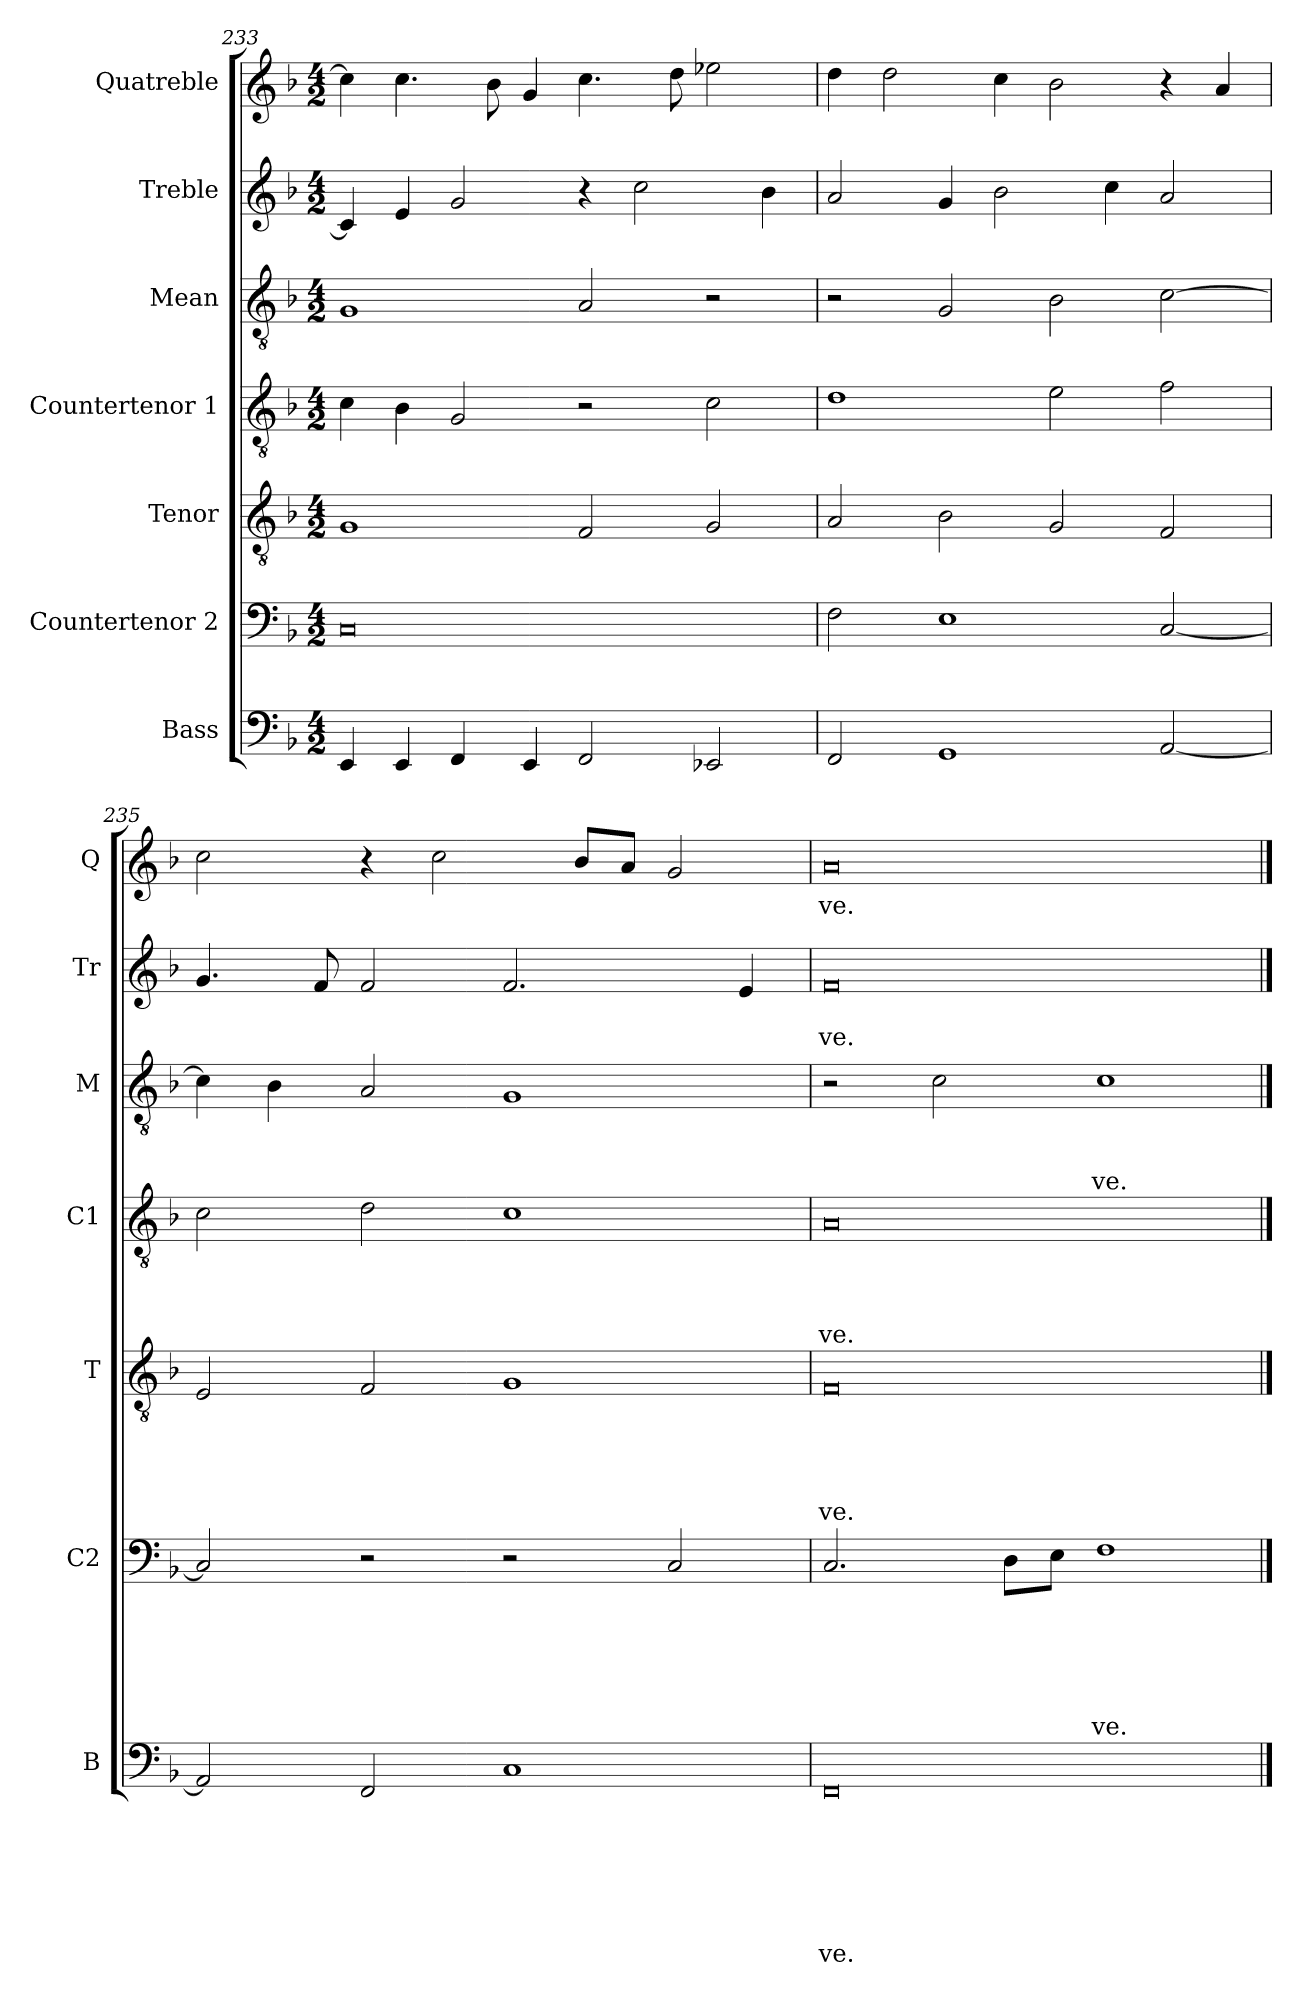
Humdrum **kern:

**kern	**text	**text	**text	**text	**text	**text	**text	**kern	**text	**text	**text	**text	**text	**text	**kern	**text	**text	**text	**text	**text	**kern	**text	**text	**text	**text	**kern	**text	**text	**text	**kern	**text	**text	**kern	**text
*part7	*part7	*part7	*part7	*part7	*part7	*part7	*part7	*part6	*part6	*part6	*part6	*part6	*part6	*part6	*part5	*part5	*part5	*part5	*part5	*part5	*part4	*part4	*part4	*part4	*part4	*part3	*part3	*part3	*part3	*part2	*part2	*part2	*part1	*part1
*staff7	*staff7	*staff7	*staff7	*staff7	*staff7	*staff7	*staff7	*staff6	*staff6	*staff6	*staff6	*staff6	*staff6	*staff6	*staff5	*staff5	*staff5	*staff5	*staff5	*staff5	*staff4	*staff4	*staff4	*staff4	*staff4	*staff3	*staff3	*staff3	*staff3	*staff2	*staff2	*staff2	*staff1	*staff1
*I"Bass	*	*	*	*	*	*	*	*I"Countertenor 2	*	*	*	*	*	*	*I"Tenor	*	*	*	*	*	*I"Countertenor 1	*	*	*	*	*I"Mean	*	*	*	*I"Treble	*	*	*I"Quatreble	*
*I'B	*	*	*	*	*	*	*	*I'C2	*	*	*	*	*	*	*I'T	*	*	*	*	*	*I'C1	*	*	*	*	*I'M	*	*	*	*I'Tr	*	*	*I'Q	*
!!LO:LB:g=z
*clefF4	*	*	*	*	*	*	*	*clefF4	*	*	*	*	*	*	*clefGv2	*	*	*	*	*	*clefGv2	*	*	*	*	*clefGv2	*	*	*	*clefG2	*	*	*clefG2	*
*k[b-]	*	*	*	*	*	*	*	*k[b-]	*	*	*	*	*	*	*k[b-]	*	*	*	*	*	*k[b-]	*	*	*	*	*k[b-]	*	*	*	*k[b-]	*	*	*k[b-]	*
*d:	*	*	*	*	*	*	*	*d:	*	*	*	*	*	*	*d:	*	*	*	*	*	*d:	*	*	*	*	*d:	*	*	*	*d:	*	*	*d:	*
*M4/2	*	*	*	*	*	*	*	*M4/2	*	*	*	*	*	*	*M4/2	*	*	*	*	*	*M4/2	*	*	*	*	*M4/2	*	*	*	*M4/2	*	*	*M4/2	*
=233	=233	=233	=233	=233	=233	=233	=233	=233	=233	=233	=233	=233	=233	=233	=233	=233	=233	=233	=233	=233	=233	=233	=233	=233	=233	=233	=233	=233	=233	=233	=233	=233	=233	=233
4EE/	.	.	.	.	.	.	.	0C	.	.	.	.	.	.	1G	.	.	.	.	.	4c\	.	.	.	.	1G	.	.	.	4c/]	.	.	4cc\]	.
4EE/	.	.	.	.	.	.	.	.	.	.	.	.	.	.	.	.	.	.	.	.	4B-\	.	.	.	.	.	.	.	.	4e/	.	.	4.cc\	.
4FF/	.	.	.	.	.	.	.	.	.	.	.	.	.	.	.	.	.	.	.	.	2G/	.	.	.	.	.	.	.	.	2g/	.	.	.	.
.	.	.	.	.	.	.	.	.	.	.	.	.	.	.	.	.	.	.	.	.	.	.	.	.	.	.	.	.	.	.	.	.	8b-\	.
4EE/	.	.	.	.	.	.	.	.	.	.	.	.	.	.	.	.	.	.	.	.	.	.	.	.	.	.	.	.	.	.	.	.	4g/	.
2FF/	.	.	.	.	.	.	.	.	.	.	.	.	.	.	2F/	.	.	.	.	.	2r	.	.	.	.	2A/	.	.	.	4r	.	.	4.cc\	.
.	.	.	.	.	.	.	.	.	.	.	.	.	.	.	.	.	.	.	.	.	.	.	.	.	.	.	.	.	.	2cc\	.	.	.	.
.	.	.	.	.	.	.	.	.	.	.	.	.	.	.	.	.	.	.	.	.	.	.	.	.	.	.	.	.	.	.	.	.	8dd\	.
2EE-X/	.	.	.	.	.	.	.	.	.	.	.	.	.	.	2G/	.	.	.	.	.	2c\	.	.	.	.	2r	.	.	.	.	.	.	2ee-\	.
.	.	.	.	.	.	.	.	.	.	.	.	.	.	.	.	.	.	.	.	.	.	.	.	.	.	.	.	.	.	4b-\	.	.	.	.
=234	=234	=234	=234	=234	=234	=234	=234	=234	=234	=234	=234	=234	=234	=234	=234	=234	=234	=234	=234	=234	=234	=234	=234	=234	=234	=234	=234	=234	=234	=234	=234	=234	=234	=234
2FF/	.	.	.	.	.	.	.	2F\	.	.	.	.	.	.	2A/	.	.	.	.	.	1d	.	.	.	.	2r	.	.	.	2a/	.	.	4dd\	.
.	.	.	.	.	.	.	.	.	.	.	.	.	.	.	.	.	.	.	.	.	.	.	.	.	.	.	.	.	.	.	.	.	2dd\	.
1GG	.	.	.	.	.	.	.	1E	.	.	.	.	.	.	2B-\	.	.	.	.	.	.	.	.	.	.	2G/	.	.	.	4g/	.	.	.	.
.	.	.	.	.	.	.	.	.	.	.	.	.	.	.	.	.	.	.	.	.	.	.	.	.	.	.	.	.	.	2b-\	.	.	4cc\	.
.	.	.	.	.	.	.	.	.	.	.	.	.	.	.	2G/	.	.	.	.	.	2e\	.	.	.	.	2B-\	.	.	.	.	.	.	2b-\	.
.	.	.	.	.	.	.	.	.	.	.	.	.	.	.	.	.	.	.	.	.	.	.	.	.	.	.	.	.	.	4cc\	.	.	.	.
[2AA/	.	.	.	.	.	.	.	[2C/	.	.	.	.	.	.	2F/	.	.	.	.	.	2f\	.	.	.	.	[2c\	.	.	.	2a/	.	.	4r	.
.	.	.	.	.	.	.	.	.	.	.	.	.	.	.	.	.	.	.	.	.	.	.	.	.	.	.	.	.	.	.	.	.	4a/	.
=235	=235	=235	=235	=235	=235	=235	=235	=235	=235	=235	=235	=235	=235	=235	=235	=235	=235	=235	=235	=235	=235	=235	=235	=235	=235	=235	=235	=235	=235	=235	=235	=235	=235	=235
2AA/]	.	.	.	.	.	.	.	2C/]	.	.	.	.	.	.	2E/	.	.	.	.	.	2c\	.	.	.	.	4c\]	.	.	.	4.g/	.	.	2cc\	.
.	.	.	.	.	.	.	.	.	.	.	.	.	.	.	.	.	.	.	.	.	.	.	.	.	.	4B-\	.	.	.	.	.	.	.	.
.	.	.	.	.	.	.	.	.	.	.	.	.	.	.	.	.	.	.	.	.	.	.	.	.	.	.	.	.	.	8f/	.	.	.	.
2FF/	.	.	.	.	.	.	.	2r	.	.	.	.	.	.	2F/	.	.	.	.	.	2d\	.	.	.	.	2A/	.	.	.	2f/	.	.	4r	.
.	.	.	.	.	.	.	.	.	.	.	.	.	.	.	.	.	.	.	.	.	.	.	.	.	.	.	.	.	.	.	.	.	2cc\	.
1C	.	.	.	.	.	.	.	2r	.	.	.	.	.	.	1G	.	.	.	.	.	1c	.	.	.	.	1G	.	.	.	2.f/	.	.	.	.
.	.	.	.	.	.	.	.	.	.	.	.	.	.	.	.	.	.	.	.	.	.	.	.	.	.	.	.	.	.	.	.	.	8b-/L	.
.	.	.	.	.	.	.	.	.	.	.	.	.	.	.	.	.	.	.	.	.	.	.	.	.	.	.	.	.	.	.	.	.	8a/J	.
.	.	.	.	.	.	.	.	2C/	.	.	.	.	.	.	.	.	.	.	.	.	.	.	.	.	.	.	.	.	.	.	.	.	2g/	.
.	.	.	.	.	.	.	.	.	.	.	.	.	.	.	.	.	.	.	.	.	.	.	.	.	.	.	.	.	.	4e/	.	.	.	.
=236	=236	=236	=236	=236	=236	=236	=236	=236	=236	=236	=236	=236	=236	=236	=236	=236	=236	=236	=236	=236	=236	=236	=236	=236	=236	=236	=236	=236	=236	=236	=236	=236	=236	=236
0FF	.	.	.	.	.	.	-ve.	2.C/	.	.	.	.	.	.	0F	.	.	.	.	-ve.	0A	.	.	.	-ve.	2r	.	.	.	0f	.	-ve.	0a	-ve.
.	.	.	.	.	.	.	.	.	.	.	.	.	.	.	.	.	.	.	.	.	.	.	.	.	.	2c\	.	.	.	.	.	.	.	.
.	.	.	.	.	.	.	.	8D\L	.	.	.	.	.	.	.	.	.	.	.	.	.	.	.	.	.	.	.	.	.	.	.	.	.	.
.	.	.	.	.	.	.	.	8E\J	.	.	.	.	.	.	.	.	.	.	.	.	.	.	.	.	.	.	.	.	.	.	.	.	.	.
.	.	.	.	.	.	.	.	1F	.	.	.	.	.	-ve.	.	.	.	.	.	.	.	.	.	.	.	1c	.	.	-ve.	.	.	.	.	.
==	==	==	==	==	==	==	==	==	==	==	==	==	==	==	==	==	==	==	==	==	==	==	==	==	==	==	==	==	==	==	==	==	==	==
*-	*-	*-	*-	*-	*-	*-	*-	*-	*-	*-	*-	*-	*-	*-	*-	*-	*-	*-	*-	*-	*-	*-	*-	*-	*-	*-	*-	*-	*-	*-	*-	*-	*-	*-
